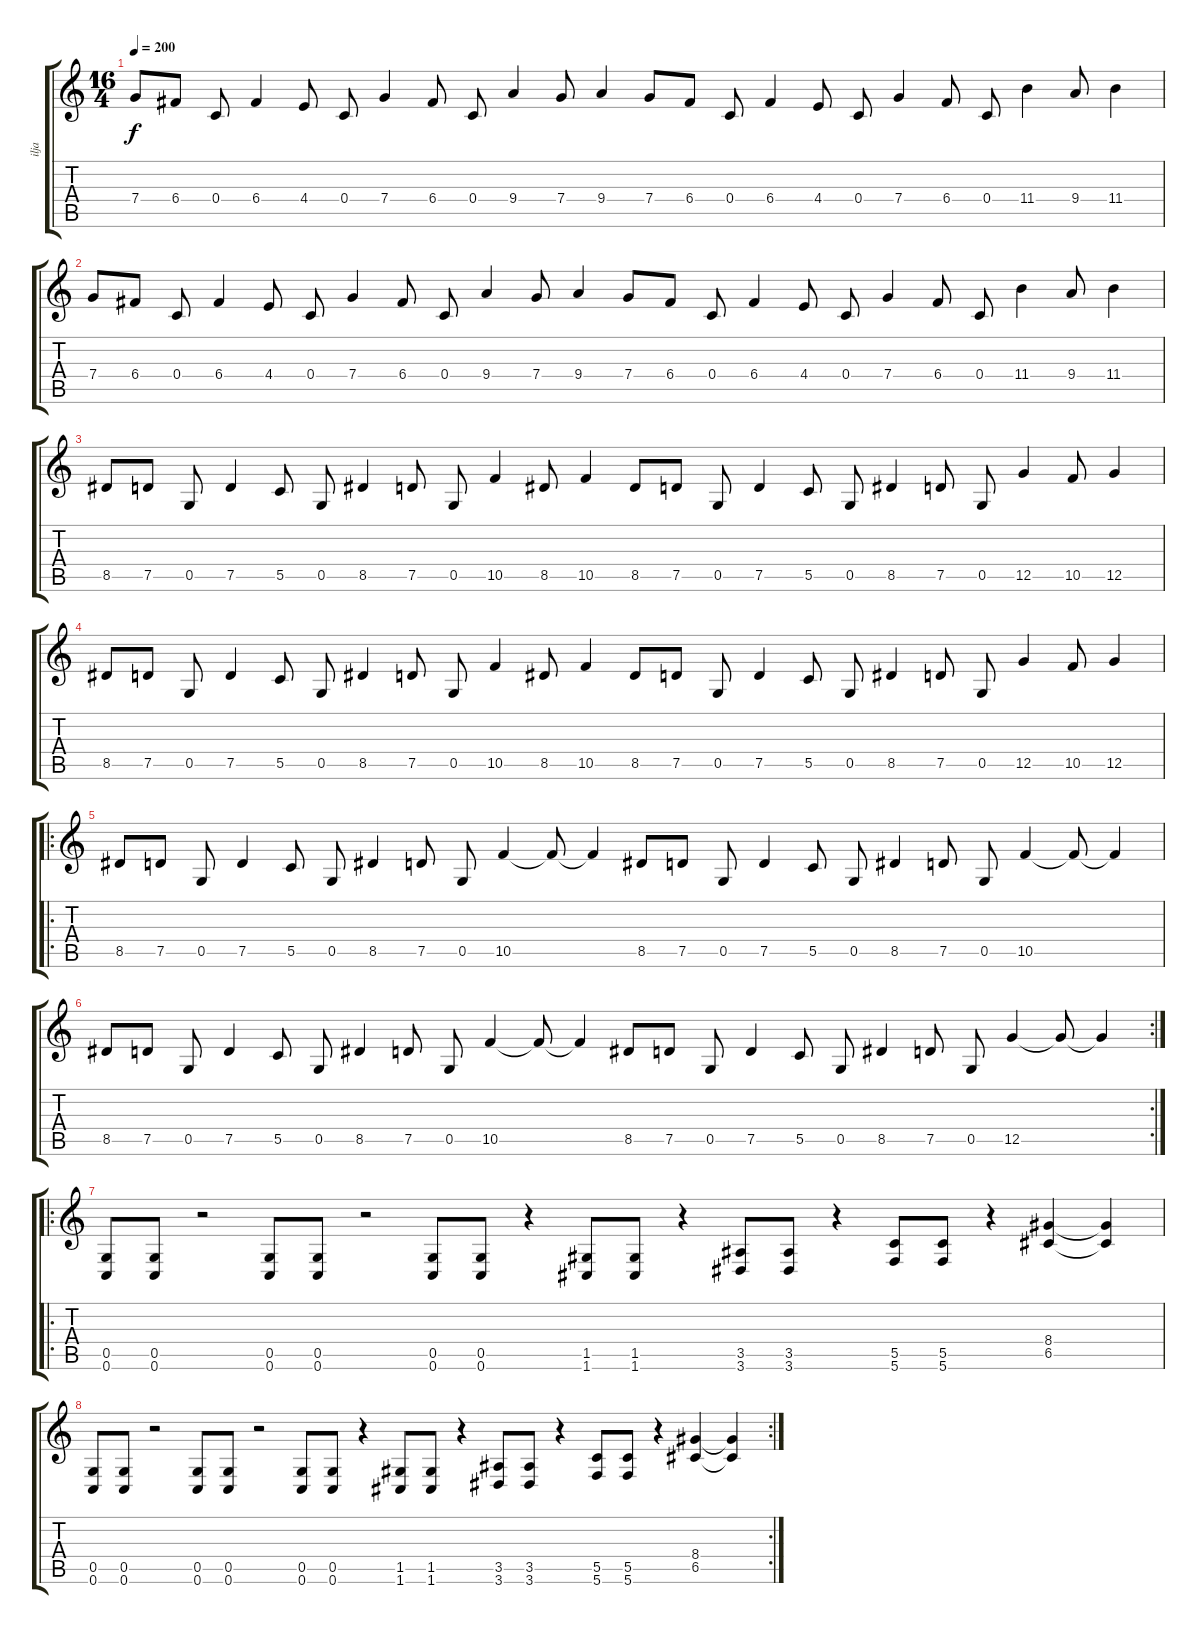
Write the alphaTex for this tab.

\track ("ilja" "ilja") {instrument overdrivenguitar}
\staff {score tabs}
\tuning (D4 A3 F3 C3 G2 C2) {hide}
\ts (16 4)
\tempo 200
\clef g2
\ks c
7.4.8{dy f} 6.4.8 0.4.8 6.4.4 4.4.8 0.4.8 7.4.4 6.4.8 0.4.8 9.4.4 7.4.8 9.4.4 7.4.8 6.4.8 0.4.8 6.4.4 4.4.8 0.4.8 7.4.4 6.4.8 0.4.8 11.4.4 9.4.8 11.4.4 |
7.4.8 6.4.8 0.4.8 6.4.4 4.4.8 0.4.8 7.4.4 6.4.8 0.4.8 9.4.4 7.4.8 9.4.4 7.4.8 6.4.8 0.4.8 6.4.4 4.4.8 0.4.8 7.4.4 6.4.8 0.4.8 11.4.4 9.4.8 11.4.4 |
8.5.8 7.5.8 0.5.8 7.5.4 5.5.8 0.5.8 8.5.4 7.5.8 0.5.8 10.5.4 8.5.8 10.5.4 8.5.8 7.5.8 0.5.8 7.5.4 5.5.8 0.5.8 8.5.4 7.5.8 0.5.8 12.5.4 10.5.8 12.5.4 |
8.5.8 7.5.8 0.5.8 7.5.4 5.5.8 0.5.8 8.5.4 7.5.8 0.5.8 10.5.4 8.5.8 10.5.4 8.5.8 7.5.8 0.5.8 7.5.4 5.5.8 0.5.8 8.5.4 7.5.8 0.5.8 12.5.4 10.5.8 12.5.4 |
\ro
8.5.8 7.5.8 0.5.8 7.5.4 5.5.8 0.5.8 8.5.4 7.5.8 0.5.8 10.5.4 10.5{t}.8 10.5{t}.4 8.5.8 7.5.8 0.5.8 7.5.4 5.5.8 0.5.8 8.5.4 7.5.8 0.5.8 10.5.4 10.5{t}.8 10.5{t}.4 |
\rc 2
8.5.8 7.5.8 0.5.8 7.5.4 5.5.8 0.5.8 8.5.4 7.5.8 0.5.8 10.5.4 10.5{t}.8 10.5{t}.4 8.5.8 7.5.8 0.5.8 7.5.4 5.5.8 0.5.8 8.5.4 7.5.8 0.5.8 12.5.4 12.5{t}.8 12.5{t}.4 |
\ro
(0.5 0.6).8 (0.5 0.6).8 r.2 (0.5 0.6).8 (0.5 0.6).8 r.2 (0.5 0.6).8 (0.5 0.6).8 r.4 (1.5 1.6).8 (1.5 1.6).8 r.4 (3.5 3.6).8 (3.5 3.6).8 r.4 (5.5 5.6).8 (5.5 5.6).8 r.4 (8.4 6.5).4 (8.4{t} 6.5{t}).4 |
\rc 2
(0.5 0.6).8 (0.5 0.6).8 r.2 (0.5 0.6).8 (0.5 0.6).8 r.2 (0.5 0.6).8 (0.5 0.6).8 r.4 (1.5 1.6).8 (1.5 1.6).8 r.4 (3.5 3.6).8 (3.5 3.6).8 r.4 (5.5 5.6).8 (5.5 5.6).8 r.4 (8.4 6.5).4 (8.4{t} 6.5{t}).4
